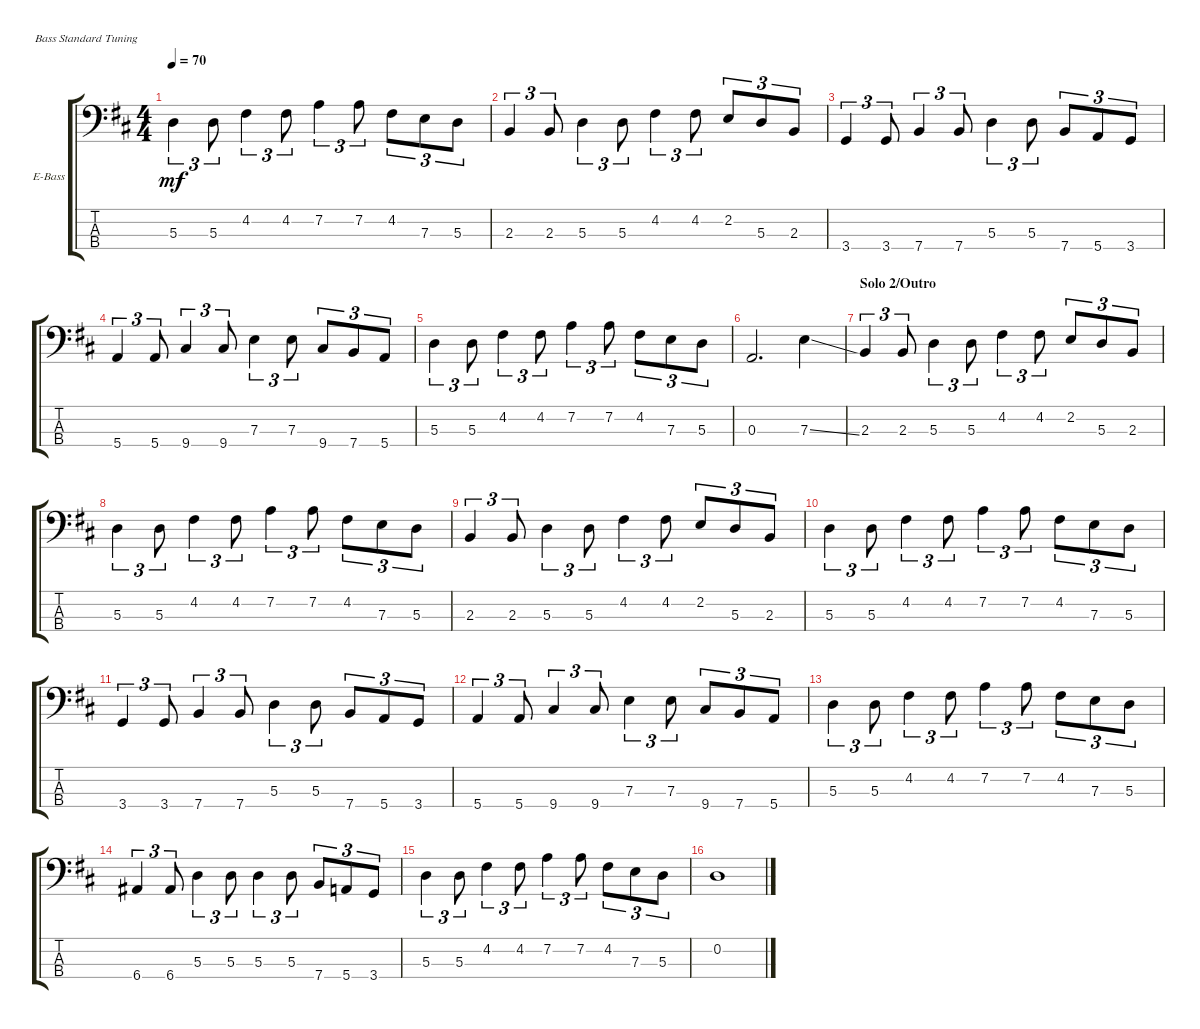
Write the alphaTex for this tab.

\defaultSystemsLayout 4
\bracketExtendMode groupsimilarinstruments
\firstSystemTrackNameOrientation horizontal
\otherSystemsTrackNameOrientation horizontal
\track ("Electric Bass" "E-Bass") {solo instrument electricbassfinger}
\staff {score tabs}
\tuning (G2 D2 A1 E1)
\ts (4 4)
\tempo 70
\clef f4
\ks d
5.3.4{tu (3 2) dy mf} 5.3.8{tu (3 2)} 4.2.4{tu (3 2)} 4.2.8{tu (3 2)} 7.2.4{tu (3 2)} 7.2.8{tu (3 2)} 4.2.8{tu (3 2)} 7.3.8{tu (3 2)} 5.3.8{tu (3 2)} |
2.3.4{tu (3 2)} 2.3.8{tu (3 2)} 5.3.4{tu (3 2)} 5.3.8{tu (3 2)} 4.2.4{tu (3 2)} 4.2.8{tu (3 2)} 2.2.8{tu (3 2)} 5.3.8{tu (3 2)} 2.3.8{tu (3 2)} |
3.4.4{tu (3 2)} 3.4.8{tu (3 2)} 7.4.4{tu (3 2)} 7.4.8{tu (3 2)} 5.3.4{tu (3 2)} 5.3.8{tu (3 2)} 7.4.8{tu (3 2)} 5.4.8{tu (3 2)} 3.4.8{tu (3 2)} |
5.4.4{tu (3 2)} 5.4.8{tu (3 2)} 9.4.4{tu (3 2)} 9.4.8{tu (3 2)} 7.3.4{tu (3 2)} 7.3.8{tu (3 2)} 9.4.8{tu (3 2)} 7.4.8{tu (3 2)} 5.4.8{tu (3 2)} |
5.3.4{tu (3 2)} 5.3.8{tu (3 2)} 4.2.4{tu (3 2)} 4.2.8{tu (3 2)} 7.2.4{tu (3 2)} 7.2.8{tu (3 2)} 4.2.8{tu (3 2)} 7.3.8{tu (3 2)} 5.3.8{tu (3 2)} |
0.3.2{d} 7.3{ss}.4 |
\section ("" "Solo 2/Outro")
2.3.4{tu (3 2)} 2.3.8{tu (3 2)} 5.3.4{tu (3 2)} 5.3.8{tu (3 2)} 4.2.4{tu (3 2)} 4.2.8{tu (3 2)} 2.2.8{tu (3 2)} 5.3.8{tu (3 2)} 2.3.8{tu (3 2)} |
5.3.4{tu (3 2)} 5.3.8{tu (3 2)} 4.2.4{tu (3 2)} 4.2.8{tu (3 2)} 7.2.4{tu (3 2)} 7.2.8{tu (3 2)} 4.2.8{tu (3 2)} 7.3.8{tu (3 2)} 5.3.8{tu (3 2)} |
2.3.4{tu (3 2)} 2.3.8{tu (3 2)} 5.3.4{tu (3 2)} 5.3.8{tu (3 2)} 4.2.4{tu (3 2)} 4.2.8{tu (3 2)} 2.2.8{tu (3 2)} 5.3.8{tu (3 2)} 2.3.8{tu (3 2)} |
5.3.4{tu (3 2)} 5.3.8{tu (3 2)} 4.2.4{tu (3 2)} 4.2.8{tu (3 2)} 7.2.4{tu (3 2)} 7.2.8{tu (3 2)} 4.2.8{tu (3 2)} 7.3.8{tu (3 2)} 5.3.8{tu (3 2)} |
3.4.4{tu (3 2)} 3.4.8{tu (3 2)} 7.4.4{tu (3 2)} 7.4.8{tu (3 2)} 5.3.4{tu (3 2)} 5.3.8{tu (3 2)} 7.4.8{tu (3 2)} 5.4.8{tu (3 2)} 3.4.8{tu (3 2)} |
5.4.4{tu (3 2)} 5.4.8{tu (3 2)} 9.4.4{tu (3 2)} 9.4.8{tu (3 2)} 7.3.4{tu (3 2)} 7.3.8{tu (3 2)} 9.4.8{tu (3 2)} 7.4.8{tu (3 2)} 5.4.8{tu (3 2)} |
5.3.4{tu (3 2)} 5.3.8{tu (3 2)} 4.2.4{tu (3 2)} 4.2.8{tu (3 2)} 7.2.4{tu (3 2)} 7.2.8{tu (3 2)} 4.2.8{tu (3 2)} 7.3.8{tu (3 2)} 5.3.8{tu (3 2)} |
6.4.4{tu (3 2)} 6.4.8{tu (3 2)} 5.3.4{tu (3 2)} 5.3.8{tu (3 2)} 5.3.4{tu (3 2)} 5.3.8{tu (3 2)} 7.4.8{tu (3 2)} 5.4.8{tu (3 2)} 3.4.8{tu (3 2)} |
5.3.4{tu (3 2)} 5.3.8{tu (3 2)} 4.2.4{tu (3 2)} 4.2.8{tu (3 2)} 7.2.4{tu (3 2)} 7.2.8{tu (3 2)} 4.2.8{tu (3 2)} 7.3.8{tu (3 2)} 5.3.8{tu (3 2)} |
0.2.1
